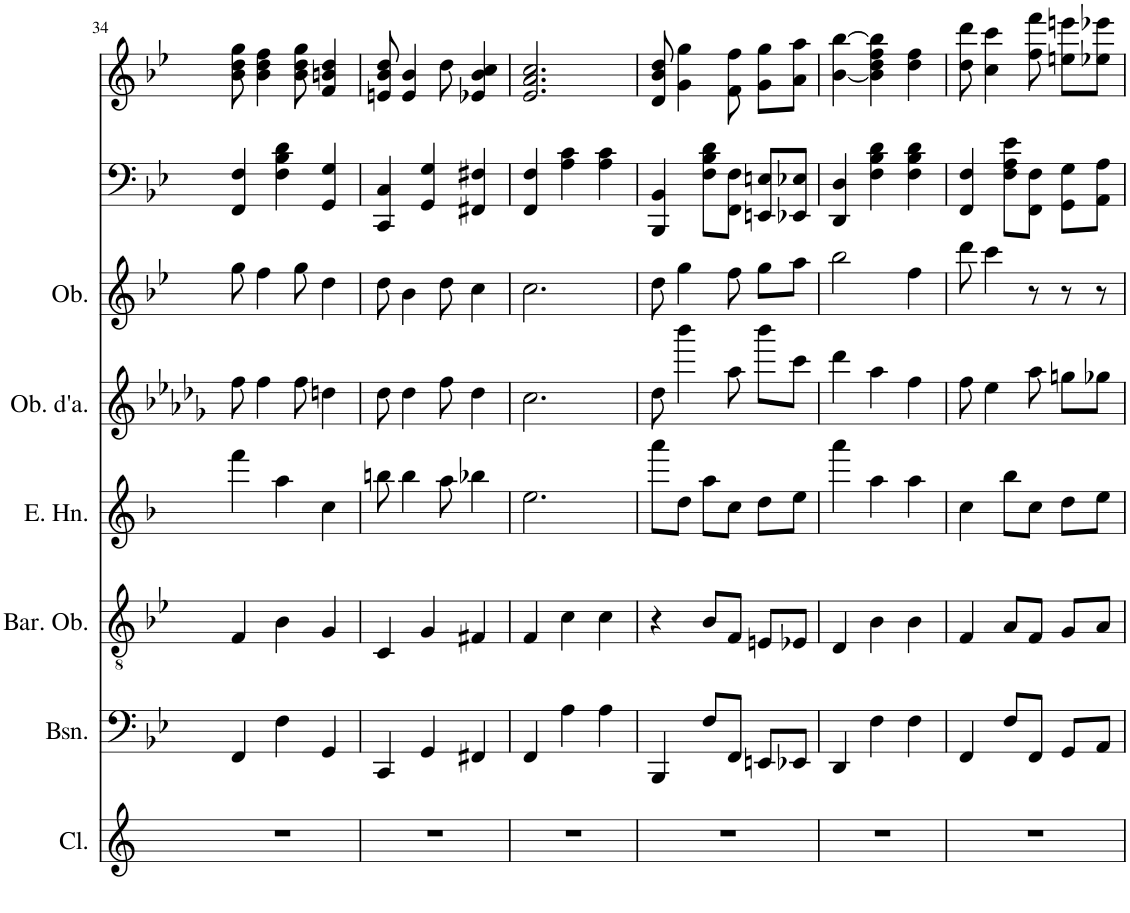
**kern	**kern	**kern	**kern	**kern	**kern	**kern	**kern
*part8	*part7	*part6	*part5	*part4	*part3	*part2	*part1
*staff8	*staff7	*staff6	*staff5	*staff4	*staff3	*staff2	*staff1
*I"Clarinet	*I"Bassoon	*I"Baritone Oboe	*I"English Horn	*I"Oboe d'amore	*I"Oboe	*I"LH-1	*I"RH-1
*I'Cl.	*I'Bsn.	*I'Bar. Ob.	*I'E. Hn.	*I'Ob. d'a.	*I'Ob.	*	*
!!LO:PB:g=z
*clefG2	*clefF4	*clefGv2	*clefG2	*clefG2	*clefG2	*clefF4	*clefG2
*Trd1c2	*	*	*Trd4c7	*Trd2c3	*	*	*
*k[]	*k[b-e-]	*k[b-e-]	*k[b-]	*k[b-e-a-d-g-]	*k[b-e-]	*k[b-e-]	*k[b-e-]
*M3/4	*M3/4	*M3/4	*M3/4	*M3/4	*M3/4	*M3/4	*M3/4
=34	=34	=34	=34	=34	=34	=34	=34
2.r	4FF/	4F/	4fff\	8ff\	8gg\	4FF/ 4F/	8b-\ 8dd\ 8gg\
.	.	.	.	4ff\	4ff\	.	4b-\ 4dd\ 4ff\
.	4F\	4B-\	4aa\	.	.	4F\ 4B-\ 4d\	.
.	.	.	.	8ff\	8gg\	.	8b-\ 8dd\ 8gg\
.	4GG/	4G/	4cc\	4ddn\	4dd\	4GG/ 4G/	4f/ 4bn/ 4dd/
=35	=35	=35	=35	=35	=35	=35	=35
2.r	4CC/	4C/	8bbn\	8dd-\	8dd\	4CC/ 4C/	8en/ 8b-/ 8dd/
.	.	.	4bb\	4dd-\	4b-\	.	4e/ 4b-/
.	4GG/	4G/	.	.	.	4GG/ 4G/	.
.	.	.	8aa\	8ff\	8dd\	.	8dd\
.	4FF#X/	4F#X/	4bb-X\	4dd-\	4cc\	4FF#X/ 4F#X/	4e-X/ 4b-/ 4cc/
=36	=36	=36	=36	=36	=36	=36	=36
2.r	4FF/	4F/	2.ee\	2.cc\	2.cc\	4FF/ 4F/	2.e-/ 2.a/ 2.cc/
.	4A\	4c\	.	.	.	4A\ 4c\	.
.	4A\	4c\	.	.	.	4A\ 4c\	.
=37	=37	=37	=37	=37	=37	=37	=37
2.r	4BBB-/	4r	8aaa\L	8dd-\	8dd\	4BBB-/ 4BB-/	8d/ 8b-/ 8dd/
.	.	.	8dd\J	4bbb-\	4gg\	.	4g\ 4gg\
.	8F/L	8B-/L	8aa\L	.	.	8F\ 8B-\ 8d\L	.
.	8FF/J	8F/J	8cc\J	8aaa-\	8ff\	8FF\ 8F\J	8f\ 8ff\
.	8EEn/L	8En/L	8dd\L	8bbb-\L	8gg\L	8EEn/ 8En/L	8g\ 8gg\L
.	8EE-X/J	8E-X/J	8ee\J	8ccc\J	8aa\J	8EE-X/ 8E-X/J	8a\ 8aa\J
=38	=38	=38	=38	=38	=38	=38	=38
2.r	4DD/	4D/	4aaa\	4ddd-\	2bb-\	4DD/ 4D/	[4b-\ [4bb-\
.	4F\	4B-\	4aa\	4aaa-\	.	4F\ 4B-\ 4d\	4b-\] 4dd\ 4ff\ 4bb-\]
.	4F\	4B-\	4aa\	4ff\	4ff\	4F\ 4B-\ 4d\	4dd\ 4ff\
=39	=39	=39	=39	=39	=39	=39	=39
2.r	4FF/	4F/	4cc\	8ff\	8ddd\	4FF/ 4F/	8dd\ 8ddd\
.	.	.	.	4ee-\	4ccc\	.	4cc\ 4ccc\
.	8F/L	8A/L	8bb-\L	.	.	8F\ 8A\ 8e-\L	.
.	8FF/J	8F/J	8cc\J	8aaa-\	8r	8FF\ 8F\J	8ff\ 8fff\
.	8GG/L	8G/L	8dd\L	8ggn\L	8r	8GG\ 8G\L	8een\ 8eeen\L
.	8AA/J	8A/J	8ee\J	8gg-X\J	8r	8AA\ 8A\J	8ee-X\ 8eee-X\J
=	=	=	=	=	=	=	=
*-	*-	*-	*-	*-	*-	*-	*-
